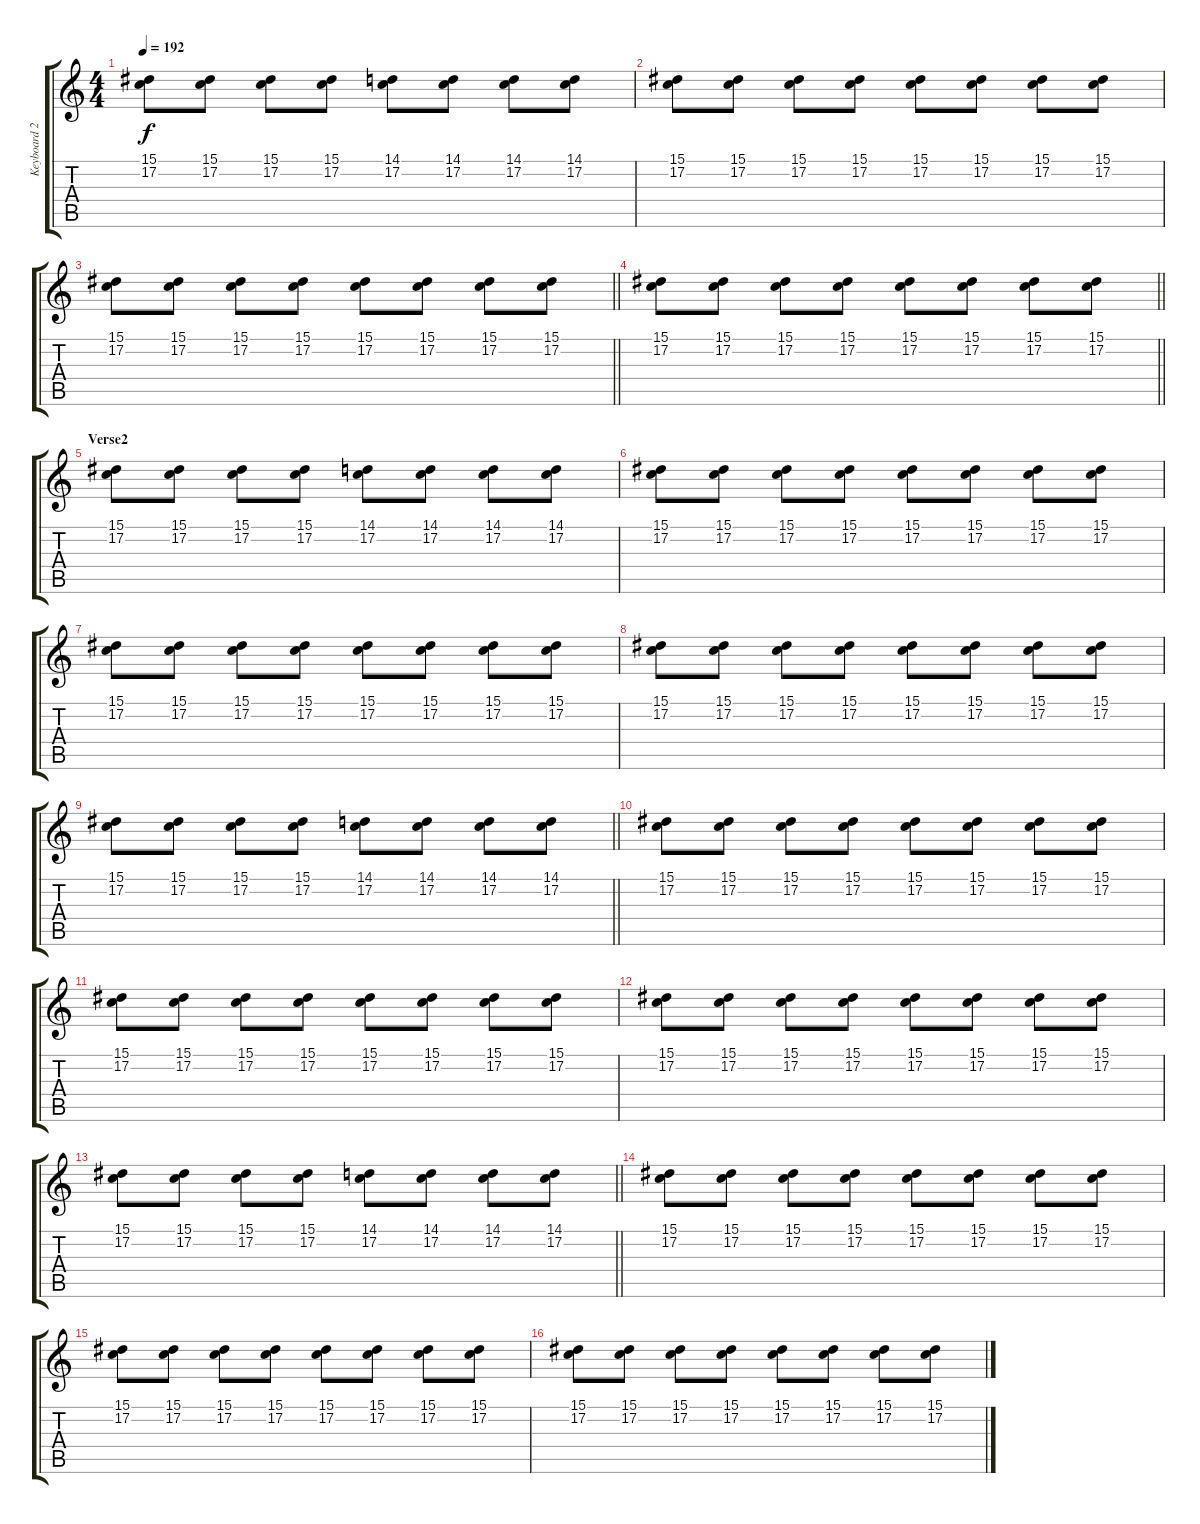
\track ("Keyboard 2" "Keyboard 2") {instrument harpsichord}
\staff {score tabs}
\tuning (C4 G3 Eb3 Bb2 F2 C2) {hide}
\ts (4 4)
\tempo 192
\clef g2
\ks c
(15.1 17.2).8{dy f} (15.1 17.2).8 (15.1 17.2).8 (15.1 17.2).8 (14.1 17.2).8 (14.1 17.2).8 (14.1 17.2).8 (14.1 17.2).8 |
(15.1 17.2).8 (15.1 17.2).8 (15.1 17.2).8 (15.1 17.2).8 (15.1 17.2).8 (15.1 17.2).8 (15.1 17.2).8 (15.1 17.2).8 |
\barLineRight lightlight
(15.1 17.2).8 (15.1 17.2).8 (15.1 17.2).8 (15.1 17.2).8 (15.1 17.2).8 (15.1 17.2).8 (15.1 17.2).8 (15.1 17.2).8 |
\section ("" "")
\barLineRight lightlight
(15.1 17.2).8 (15.1 17.2).8 (15.1 17.2).8 (15.1 17.2).8 (15.1 17.2).8 (15.1 17.2).8 (15.1 17.2).8 (15.1 17.2).8 |
\section ("" "Verse2")
(15.1 17.2).8 (15.1 17.2).8 (15.1 17.2).8 (15.1 17.2).8 (14.1 17.2).8 (14.1 17.2).8 (14.1 17.2).8 (14.1 17.2).8 |
(15.1 17.2).8 (15.1 17.2).8 (15.1 17.2).8 (15.1 17.2).8 (15.1 17.2).8 (15.1 17.2).8 (15.1 17.2).8 (15.1 17.2).8 |
(15.1 17.2).8 (15.1 17.2).8 (15.1 17.2).8 (15.1 17.2).8 (15.1 17.2).8 (15.1 17.2).8 (15.1 17.2).8 (15.1 17.2).8 |
(15.1 17.2).8 (15.1 17.2).8 (15.1 17.2).8 (15.1 17.2).8 (15.1 17.2).8 (15.1 17.2).8 (15.1 17.2).8 (15.1 17.2).8 |
\barLineRight lightlight
(15.1 17.2).8 (15.1 17.2).8 (15.1 17.2).8 (15.1 17.2).8 (14.1 17.2).8 (14.1 17.2).8 (14.1 17.2).8 (14.1 17.2).8 |
(15.1 17.2).8 (15.1 17.2).8 (15.1 17.2).8 (15.1 17.2).8 (15.1 17.2).8 (15.1 17.2).8 (15.1 17.2).8 (15.1 17.2).8 |
(15.1 17.2).8 (15.1 17.2).8 (15.1 17.2).8 (15.1 17.2).8 (15.1 17.2).8 (15.1 17.2).8 (15.1 17.2).8 (15.1 17.2).8 |
(15.1 17.2).8 (15.1 17.2).8 (15.1 17.2).8 (15.1 17.2).8 (15.1 17.2).8 (15.1 17.2).8 (15.1 17.2).8 (15.1 17.2).8 |
\barLineRight lightlight
(15.1 17.2).8 (15.1 17.2).8 (15.1 17.2).8 (15.1 17.2).8 (14.1 17.2).8 (14.1 17.2).8 (14.1 17.2).8 (14.1 17.2).8 |
(15.1 17.2).8 (15.1 17.2).8 (15.1 17.2).8 (15.1 17.2).8 (15.1 17.2).8 (15.1 17.2).8 (15.1 17.2).8 (15.1 17.2).8 |
(15.1 17.2).8 (15.1 17.2).8 (15.1 17.2).8 (15.1 17.2).8 (15.1 17.2).8 (15.1 17.2).8 (15.1 17.2).8 (15.1 17.2).8 |
(15.1 17.2).8 (15.1 17.2).8 (15.1 17.2).8 (15.1 17.2).8 (15.1 17.2).8 (15.1 17.2).8 (15.1 17.2).8 (15.1 17.2).8
